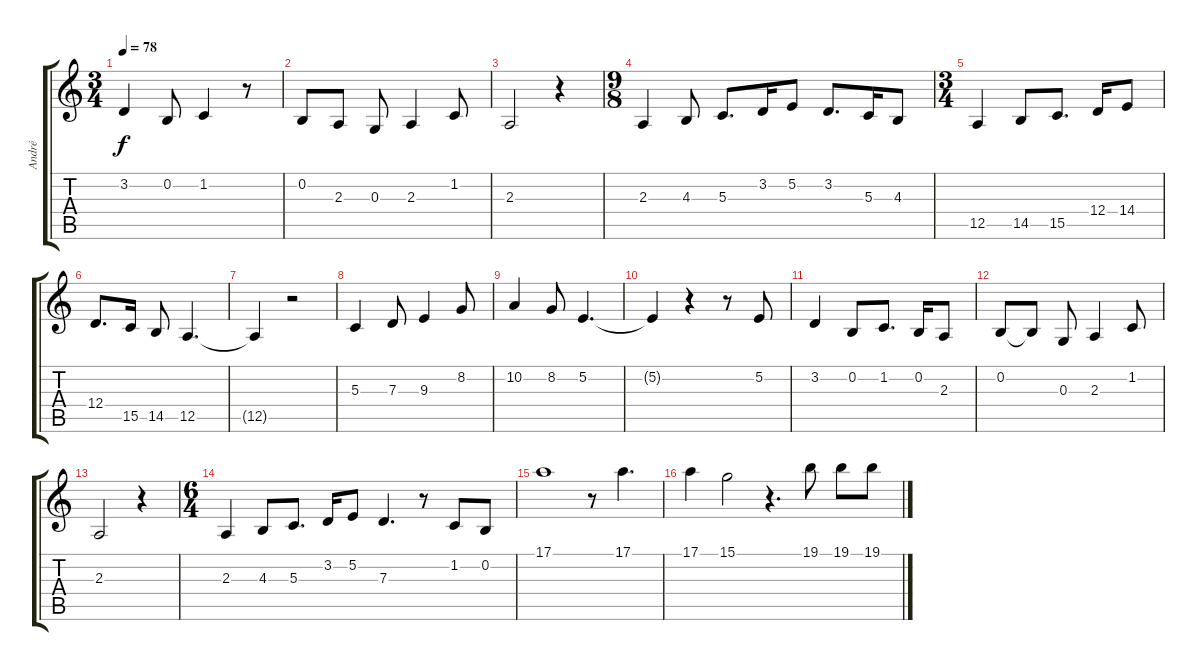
\track ("André" "André") {instrument lead6voice}
\staff {score tabs}
\tuning (E4 B3 G3 D3 A2 E2) {hide}
\ts (3 4)
\tempo 78
\clef g2
\ks c
3.2.4{dy f} 0.2.8 1.2.4 r.8 |
0.2.8 2.3.8 0.3.8 2.3.4 1.2.8 |
2.3.2 r.4 |
\ts (9 8)
2.3.4 4.3.8 5.3.8{d} 3.2.16 5.2.8 3.2.8{d} 5.3.16 4.3.8 |
\ts (3 4)
12.5.4 14.5.8 15.5.8{d} 12.4.16 14.4.8 |
12.4.8{d} 15.5.16 14.5.8 12.5.4{d} |
12.5{t}.4 r.2 |
5.3.4 7.3.8 9.3.4 8.2.8 |
10.2.4 8.2.8 5.2.4{d} |
5.2{t}.4 r.4 r.8 5.2.8 |
3.2.4 0.2.8 1.2.8{d} 0.2.16 2.3.8 |
0.2.8 0.2{t}.8 0.3.8 2.3.4 1.2.8 |
2.3.2 r.4 |
\ts (6 4)
2.3.4 4.3.8 5.3.8{d} 3.2.16 5.2.8 7.3.4{d} r.8 1.2.8 0.2.8 |
17.1.1 r.8 17.1.4{d} |
17.1.4 15.1.2 r.4{d} 19.1.8 19.1.8 19.1.8
